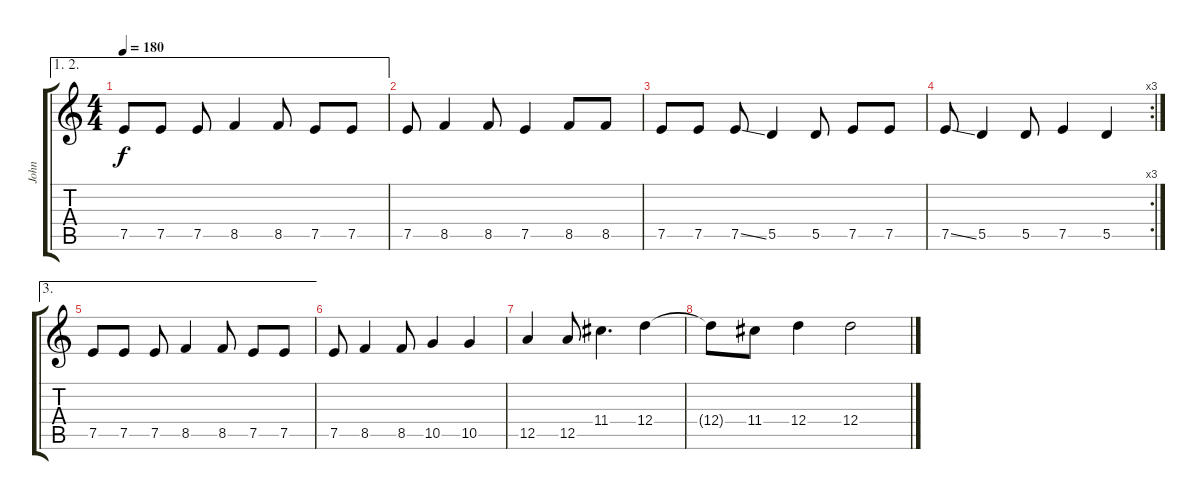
\track ("John" "John") {instrument overdrivenguitar}
\staff {score tabs}
\tuning (E4 B3 G3 D3 A2 E2) {hide}
\ae (1 2)
\ts (4 4)
\tempo 180
\clef g2
\ks c
7.5.8{dy f} 7.5.8 7.5.8 8.5.4 8.5.8 7.5.8 7.5.8 |
7.5.8 8.5.4 8.5.8 7.5.4 8.5.8 8.5.8 |
7.5.8 7.5.8 7.5{ss}.8 5.5.4 5.5.8 7.5.8 7.5.8 |
\rc 3
7.5{ss}.8 5.5.4 5.5.8 7.5.4 5.5.4 |
\ae 3
7.5.8 7.5.8 7.5.8 8.5.4 8.5.8 7.5.8 7.5.8 |
7.5.8 8.5.4 8.5.8 10.5.4 10.5.4 |
12.5.4 12.5.8 11.4.4{d} 12.4.4 |
12.4{t}.8 11.4.8 12.4.4 12.4.2
